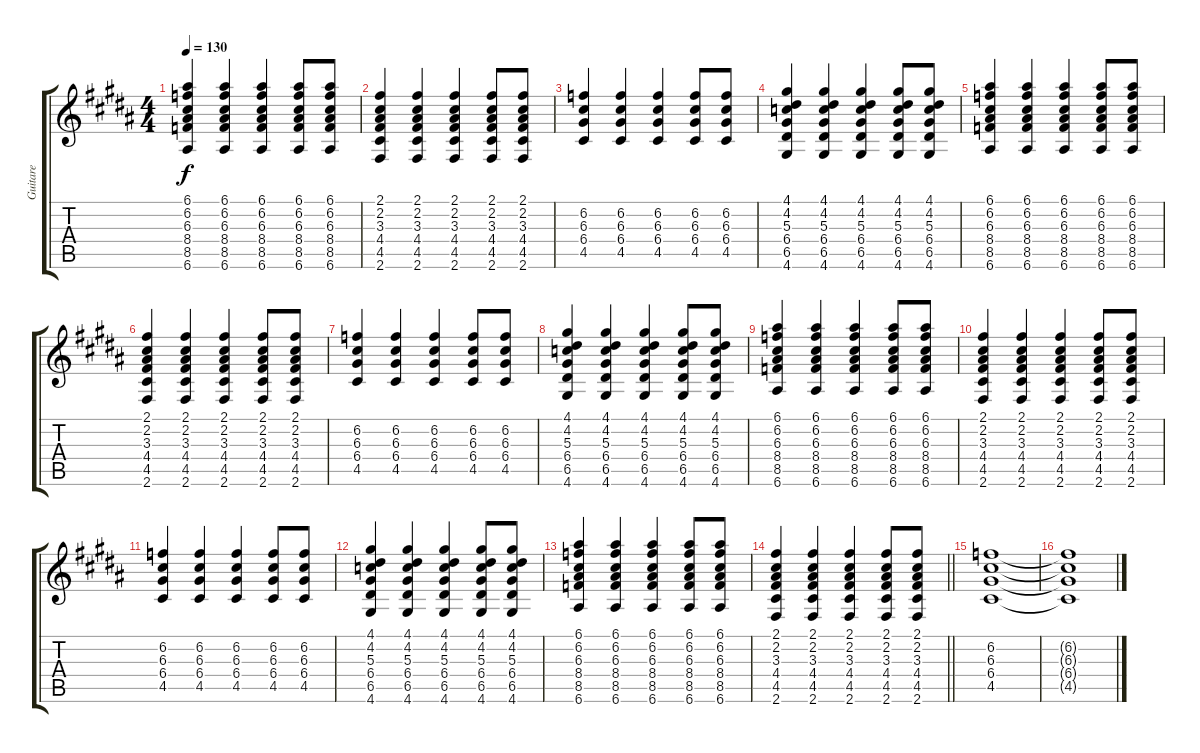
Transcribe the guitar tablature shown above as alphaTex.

\track ("Guitare" "Guitare") {instrument acousticguitarsteel}
\staff {score tabs}
\tuning (E4 B3 G3 D3 A2 E2) {hide}
\ts (4 4)
\tempo 130
\clef g2
\ks b
(6.1 6.2 6.3 8.4 8.5 6.6).4{dy f} (6.1 6.2 6.3 8.4 8.5 6.6).4 (6.1 6.2 6.3 8.4 8.5 6.6).4 (6.1 6.2 6.3 8.4 8.5 6.6).8 (6.1 6.2 6.3 8.4 8.5 6.6).8 |
(2.1 2.2 3.3 4.4 4.5 2.6).4 (2.1 2.2 3.3 4.4 4.5 2.6).4 (2.1 2.2 3.3 4.4 4.5 2.6).4 (2.1 2.2 3.3 4.4 4.5 2.6).8 (2.1 2.2 3.3 4.4 4.5 2.6).8 |
(6.2 6.3 6.4 4.5).4 (6.2 6.3 6.4 4.5).4 (6.2 6.3 6.4 4.5).4 (6.2 6.3 6.4 4.5).8 (6.2 6.3 6.4 4.5).8 |
(4.1 4.2 5.3 6.4 6.5 4.6).4 (4.1 4.2 5.3 6.4 6.5 4.6).4 (4.1 4.2 5.3 6.4 6.5 4.6).4 (4.1 4.2 5.3 6.4 6.5 4.6).8 (4.1 4.2 5.3 6.4 6.5 4.6).8 |
(6.1 6.2 6.3 8.4 8.5 6.6).4 (6.1 6.2 6.3 8.4 8.5 6.6).4 (6.1 6.2 6.3 8.4 8.5 6.6).4 (6.1 6.2 6.3 8.4 8.5 6.6).8 (6.1 6.2 6.3 8.4 8.5 6.6).8 |
(2.1 2.2 3.3 4.4 4.5 2.6).4 (2.1 2.2 3.3 4.4 4.5 2.6).4 (2.1 2.2 3.3 4.4 4.5 2.6).4 (2.1 2.2 3.3 4.4 4.5 2.6).8 (2.1 2.2 3.3 4.4 4.5 2.6).8 |
(6.2 6.3 6.4 4.5).4 (6.2 6.3 6.4 4.5).4 (6.2 6.3 6.4 4.5).4 (6.2 6.3 6.4 4.5).8 (6.2 6.3 6.4 4.5).8 |
(4.1 4.2 5.3 6.4 6.5 4.6).4 (4.1 4.2 5.3 6.4 6.5 4.6).4 (4.1 4.2 5.3 6.4 6.5 4.6).4 (4.1 4.2 5.3 6.4 6.5 4.6).8 (4.1 4.2 5.3 6.4 6.5 4.6).8 |
(6.1 6.2 6.3 8.4 8.5 6.6).4 (6.1 6.2 6.3 8.4 8.5 6.6).4 (6.1 6.2 6.3 8.4 8.5 6.6).4 (6.1 6.2 6.3 8.4 8.5 6.6).8 (6.1 6.2 6.3 8.4 8.5 6.6).8 |
(2.1 2.2 3.3 4.4 4.5 2.6).4 (2.1 2.2 3.3 4.4 4.5 2.6).4 (2.1 2.2 3.3 4.4 4.5 2.6).4 (2.1 2.2 3.3 4.4 4.5 2.6).8 (2.1 2.2 3.3 4.4 4.5 2.6).8 |
(6.2 6.3 6.4 4.5).4 (6.2 6.3 6.4 4.5).4 (6.2 6.3 6.4 4.5).4 (6.2 6.3 6.4 4.5).8 (6.2 6.3 6.4 4.5).8 |
(4.1 4.2 5.3 6.4 6.5 4.6).4 (4.1 4.2 5.3 6.4 6.5 4.6).4 (4.1 4.2 5.3 6.4 6.5 4.6).4 (4.1 4.2 5.3 6.4 6.5 4.6).8 (4.1 4.2 5.3 6.4 6.5 4.6).8 |
(6.1 6.2 6.3 8.4 8.5 6.6).4 (6.1 6.2 6.3 8.4 8.5 6.6).4 (6.1 6.2 6.3 8.4 8.5 6.6).4 (6.1 6.2 6.3 8.4 8.5 6.6).8 (6.1 6.2 6.3 8.4 8.5 6.6).8 |
\barLineRight lightlight
(2.1 2.2 3.3 4.4 4.5 2.6).4 (2.1 2.2 3.3 4.4 4.5 2.6).4 (2.1 2.2 3.3 4.4 4.5 2.6).4 (2.1 2.2 3.3 4.4 4.5 2.6).8 (2.1 2.2 3.3 4.4 4.5 2.6).8 |
(6.2 6.3 6.4 4.5).1 |
(6.2{t} 6.3{t} 6.4{t} 4.5{t}).1
